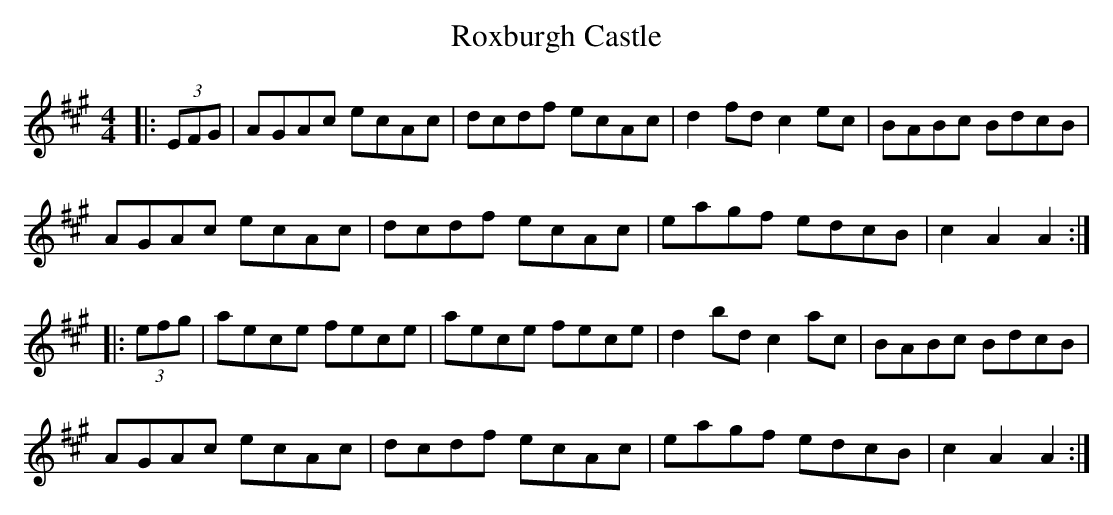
X:1
T: Roxburgh Castle
M: 4/4
L: 1/8
K: Amaj
|: (3EFG|AGAc ecAc|dcdf ecAc|d2fd c2ec|BABc BdcB|
AGAc ecAc|dcdf ecAc|eagf edcB|c2A2 A2 :|
|: (3efg|aece fece|aece fece|d2bd c2ac|BABc BdcB|
AGAc ecAc|dcdf ecAc|eagf edcB|c2A2 A2 :|
